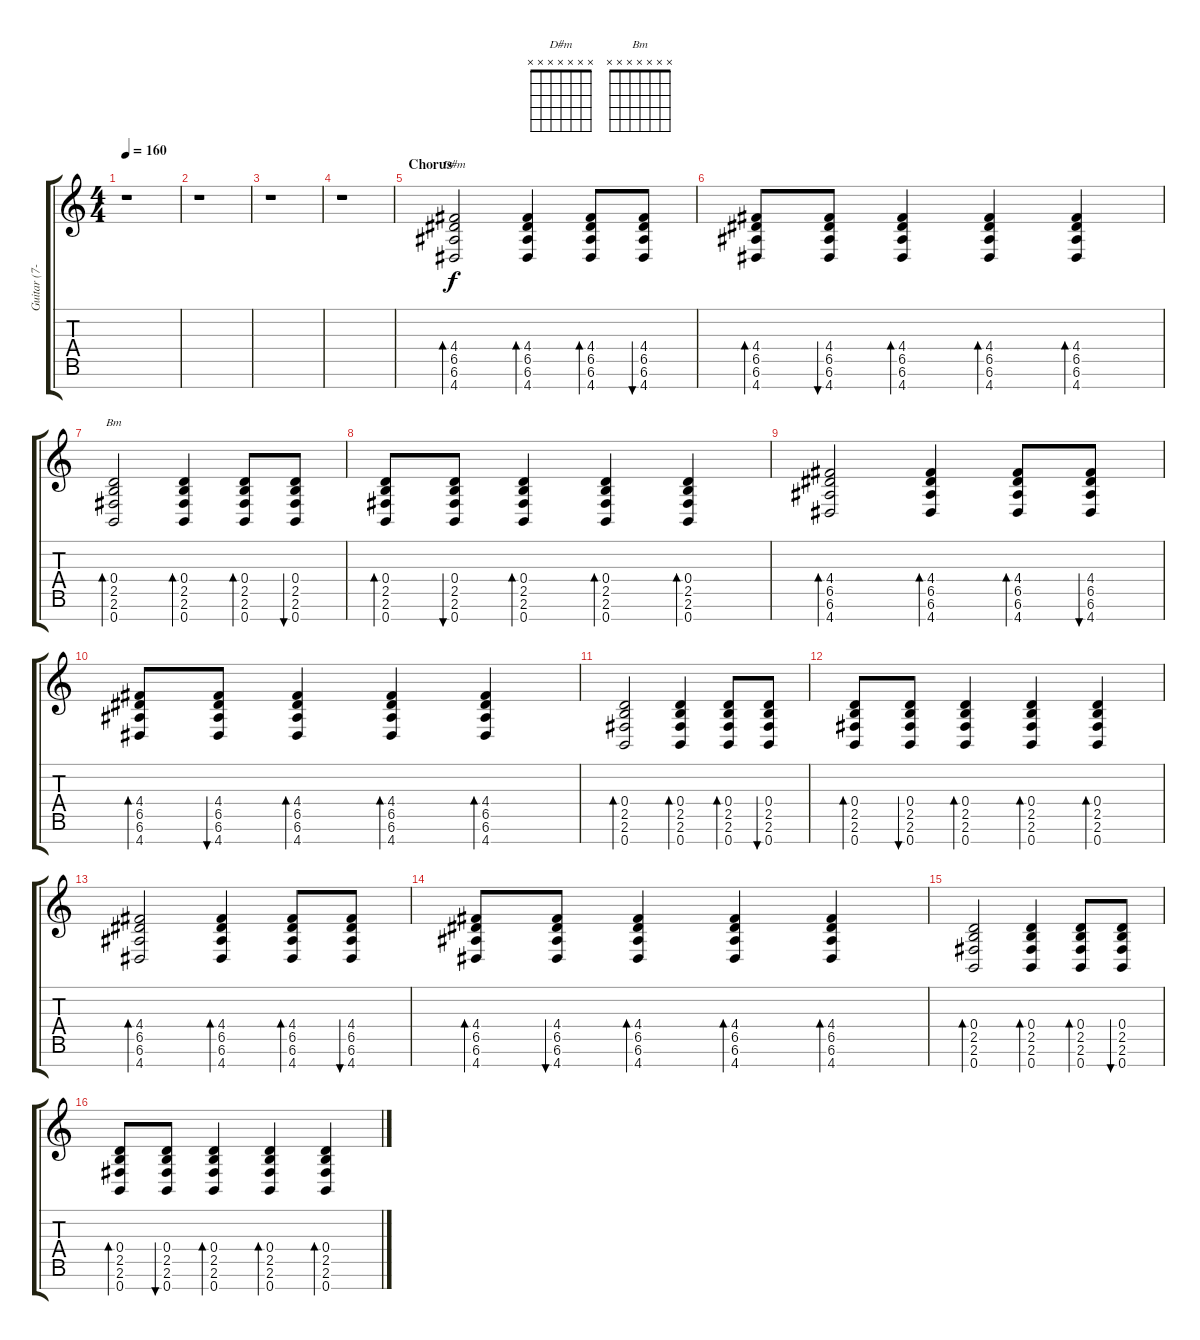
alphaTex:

\track ("Guitar (7-String Distorted)" "Guitar (7-") {instrument distortionguitar}
\staff {score tabs}
\tuning (E4 B3 G3 D3 A2 E2 B1) {hide}
\chord ("D#m" x x x x x x x)
\chord ("Bm" x x x x x x x)
\ts (4 4)
\tempo 160
\clef g2
\ks c
r.1{dy f} |
r.1 |
r.1 |
r.1 |
\section ("" "Chorus")
(4.4 6.5 6.6 4.7).2{bd 60 ch "D#m"} (4.4 6.5 6.6 4.7).4{bd 60} (4.4 6.5 6.6 4.7).8{bd 60} (4.4 6.5 6.6 4.7).8{bu 60} |
(4.4 6.5 6.6 4.7).8{bd 60} (4.4 6.5 6.6 4.7).8{bu 60} (4.4 6.5 6.6 4.7).4{bd 60} (4.4 6.5 6.6 4.7).4{bd 60} (4.4 6.5 6.6 4.7).4{bd 60} |
(0.4 2.5 2.6 0.7).2{bd 60 ch "Bm"} (0.4 2.5 2.6 0.7).4{bd 60} (0.4 2.5 2.6 0.7).8{bd 60} (0.4 2.5 2.6 0.7).8{bu 60} |
(0.4 2.5 2.6 0.7).8{bd 60} (0.4 2.5 2.6 0.7).8{bu 60} (0.4 2.5 2.6 0.7).4{bd 60} (0.4 2.5 2.6 0.7).4{bd 60} (0.4 2.5 2.6 0.7).4{bd 60} |
(4.4 6.5 6.6 4.7).2{bd 60} (4.4 6.5 6.6 4.7).4{bd 60} (4.4 6.5 6.6 4.7).8{bd 60} (4.4 6.5 6.6 4.7).8{bu 60} |
(4.4 6.5 6.6 4.7).8{bd 60} (4.4 6.5 6.6 4.7).8{bu 60} (4.4 6.5 6.6 4.7).4{bd 60} (4.4 6.5 6.6 4.7).4{bd 60} (4.4 6.5 6.6 4.7).4{bd 60} |
(0.4 2.5 2.6 0.7).2{bd 60} (0.4 2.5 2.6 0.7).4{bd 60} (0.4 2.5 2.6 0.7).8{bd 60} (0.4 2.5 2.6 0.7).8{bu 60} |
(0.4 2.5 2.6 0.7).8{bd 60} (0.4 2.5 2.6 0.7).8{bu 60} (0.4 2.5 2.6 0.7).4{bd 60} (0.4 2.5 2.6 0.7).4{bd 60} (0.4 2.5 2.6 0.7).4{bd 60} |
(4.4 6.5 6.6 4.7).2{bd 60} (4.4 6.5 6.6 4.7).4{bd 60} (4.4 6.5 6.6 4.7).8{bd 60} (4.4 6.5 6.6 4.7).8{bu 60} |
(4.4 6.5 6.6 4.7).8{bd 60} (4.4 6.5 6.6 4.7).8{bu 60} (4.4 6.5 6.6 4.7).4{bd 60} (4.4 6.5 6.6 4.7).4{bd 60} (4.4 6.5 6.6 4.7).4{bd 60} |
(0.4 2.5 2.6 0.7).2{bd 60} (0.4 2.5 2.6 0.7).4{bd 60} (0.4 2.5 2.6 0.7).8{bd 60} (0.4 2.5 2.6 0.7).8{bu 60} |
(0.4 2.5 2.6 0.7).8{bd 60} (0.4 2.5 2.6 0.7).8{bu 60} (0.4 2.5 2.6 0.7).4{bd 60} (0.4 2.5 2.6 0.7).4{bd 60} (0.4 2.5 2.6 0.7).4{bd 60}
